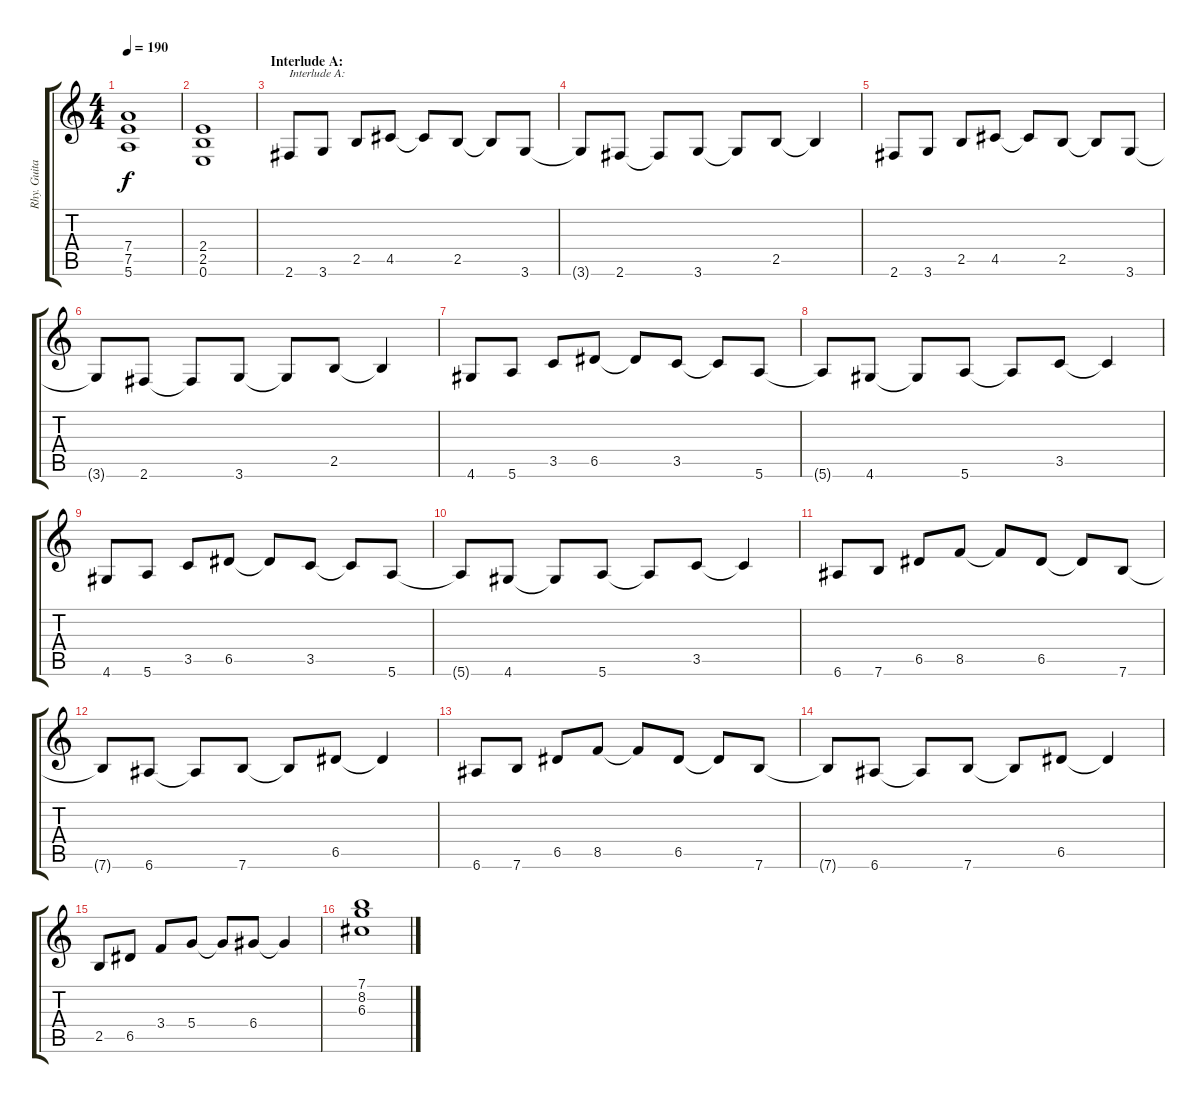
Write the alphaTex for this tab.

\track ("Rhy. Guitar 1" "Rhy. Guita") {instrument distortionguitar}
\staff {score tabs}
\tuning (E4 B3 G3 D3 A2 E2) {hide}
\ts (4 4)
\tempo 190
\clef g2
\ks c
(7.4 7.5 5.6).1{dy f} |
(2.4 2.5 0.6).1 |
\section ("" "Interlude A:")
2.6.8{txt "Interlude A:"} 3.6.8 2.5.8 4.5.8 4.5{t}.8 2.5.8 2.5{t}.8 3.6.8 |
3.6{t}.8 2.6.8 2.6{t}.8 3.6.8 3.6{t}.8 2.5.8 2.5{t}.4 |
2.6.8 3.6.8 2.5.8 4.5.8 4.5{t}.8 2.5.8 2.5{t}.8 3.6.8 |
3.6{t}.8 2.6.8 2.6{t}.8 3.6.8 3.6{t}.8 2.5.8 2.5{t}.4 |
4.6.8 5.6.8 3.5.8 6.5.8 6.5{t}.8 3.5.8 3.5{t}.8 5.6.8 |
5.6{t}.8 4.6.8 4.6{t}.8 5.6.8 5.6{t}.8 3.5.8 3.5{t}.4 |
4.6.8 5.6.8 3.5.8 6.5.8 6.5{t}.8 3.5.8 3.5{t}.8 5.6.8 |
5.6{t}.8 4.6.8 4.6{t}.8 5.6.8 5.6{t}.8 3.5.8 3.5{t}.4 |
6.6.8 7.6.8 6.5.8 8.5.8 8.5{t}.8 6.5.8 6.5{t}.8 7.6.8 |
7.6{t}.8 6.6.8 6.6{t}.8 7.6.8 7.6{t}.8 6.5.8 6.5{t}.4 |
6.6.8 7.6.8 6.5.8 8.5.8 8.5{t}.8 6.5.8 6.5{t}.8 7.6.8 |
7.6{t}.8 6.6.8 6.6{t}.8 7.6.8 7.6{t}.8 6.5.8 6.5{t}.4 |
2.5.8 6.5.8 3.4.8 5.4.8 5.4{t}.8 6.4.8 6.4{t}.4 |
(7.1 8.2 6.3).1
